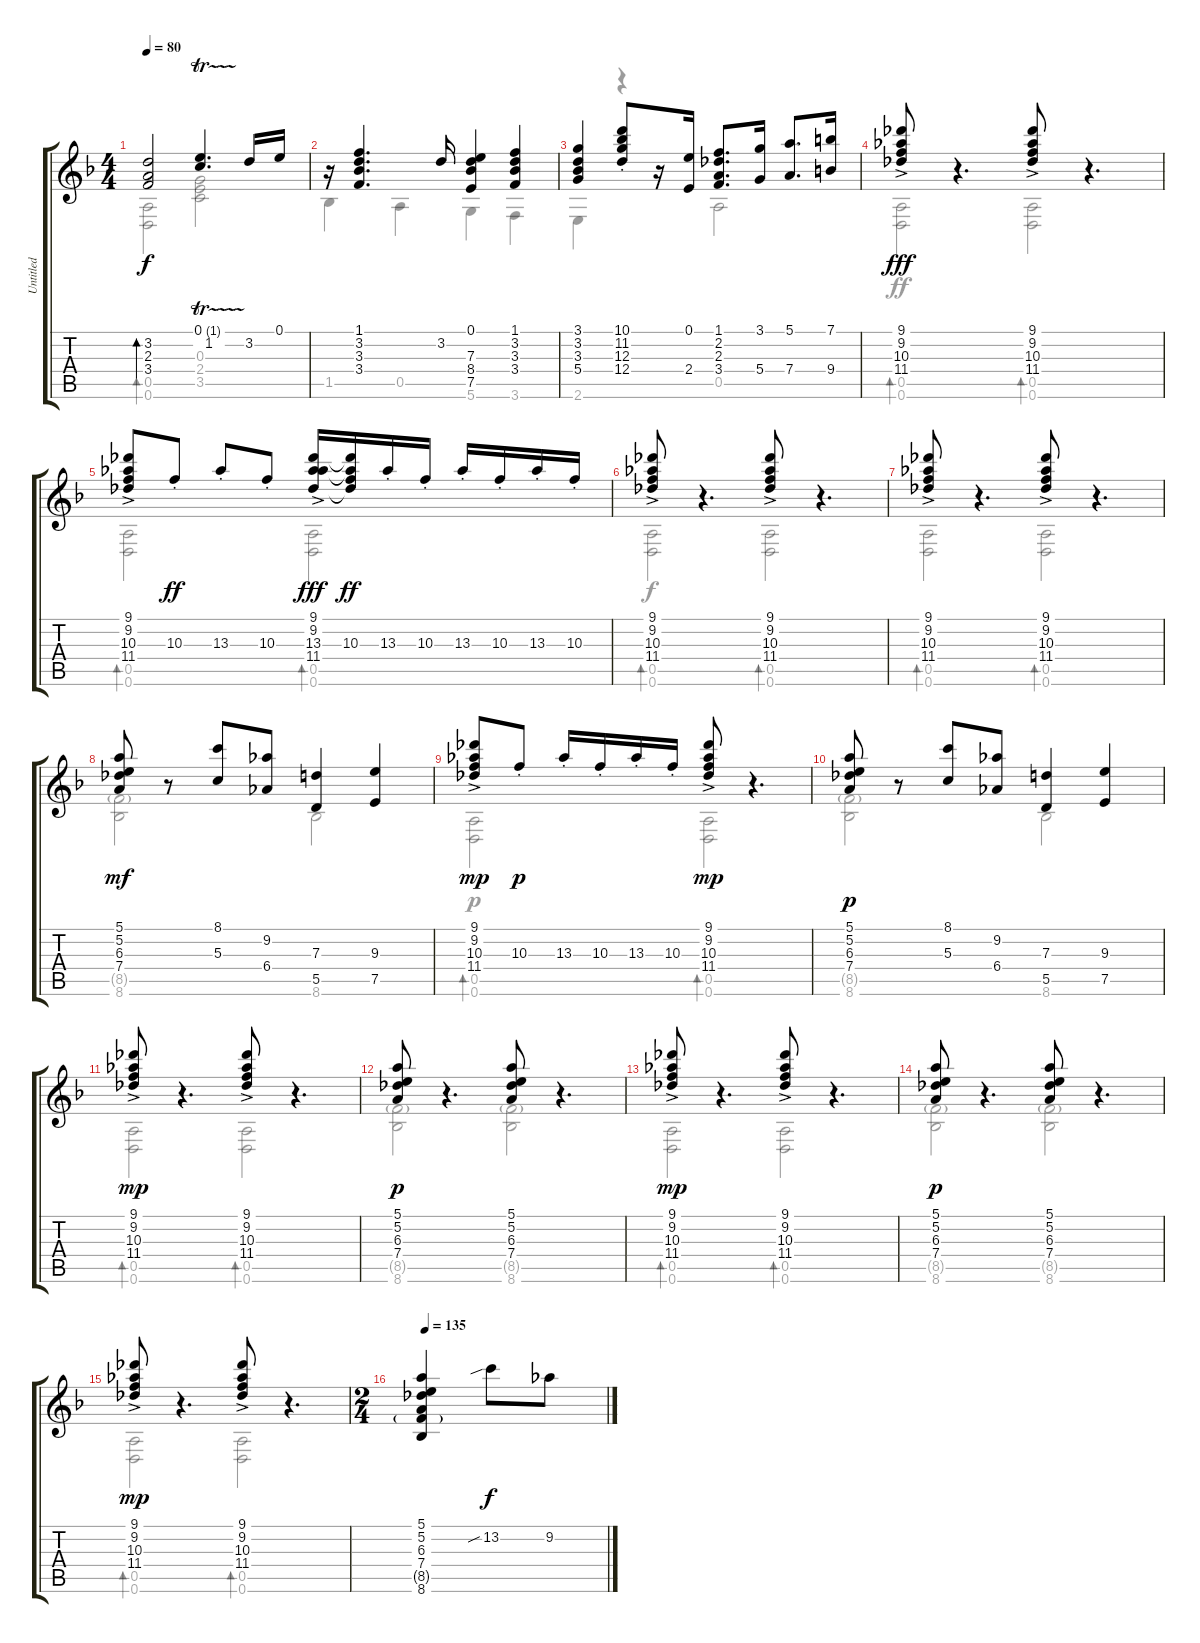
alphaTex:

\track ("Untitled" "Untitled") {instrument acousticguitarsteel}
\staff {score tabs}
\tuning (E4 B3 G3 D3 A2 D2) {hide}
\voice
\ts (4 4)
\tempo 80
\clef g2
\ks f
(3.2 2.3 3.4).2{bd 30 dy f instrument acousticguitarsteel} (0.1{tr (1 32)} 1.2).4{d} 3.2.16 0.1.16 |
r.16 (1.1 3.2 3.3 3.4).4{d} 3.2.16 (0.1 7.3 8.4 7.5).4 (1.1 3.2 3.3 3.4).4 |
(3.1 3.2 3.3 5.4).4 (10.1{st} 11.2{st} 12.3{st} 12.4{st}).8 r.16 (0.1 2.4).16 (1.1 2.2 2.3 3.4).8{d} (3.1 5.4).16 (5.1 7.4).8{d} (7.1 9.4).16 |
(9.1{ac} 9.2{ac} 10.3{ac} 11.4{ac}).8{dy fff} r.4{d} (9.1{ac} 9.2{ac} 10.3{ac} 11.4{ac}).8 r.4{d} |
(9.1{ac} 9.2{ac} 10.3{ac} 11.4{ac}).8 10.3{st}.8{dy ff} 13.3{st}.8 10.3{st}.8 (9.1{ac} 9.2{ac} 13.3{ac} 11.4{ac}).16{dy fff} (9.1{t} 9.2{t} 10.3 11.4{t}).16{dy ff} 13.3{st}.16 10.3{st}.16 13.3{st}.16 10.3{st}.16 13.3{st}.16 10.3{st}.16 |
(9.1{ac} 9.2{ac} 10.3{ac} 11.4{ac}).8 r.4{d} (9.1{ac} 9.2{ac} 10.3{ac} 11.4{ac}).8 r.4{d} |
(9.1{ac} 9.2{ac} 10.3{ac} 11.4{ac}).8 r.4{d} (9.1{ac} 9.2{ac} 10.3{ac} 11.4{ac}).8 r.4{d} |
(5.1 5.2 6.3 7.4).8{dy mf} r.8 (8.1 5.3).8 (9.2 6.4).8 (7.3 5.5).4 (9.3 7.5).4 |
(9.1{ac} 9.2{ac} 10.3{ac} 11.4{ac}).8{dy mp} 10.3{st}.8{dy p} 13.3{st}.16 10.3{st}.16 13.3{st}.16 10.3{st}.16 (9.1{ac} 9.2{ac} 10.3{ac} 11.4{ac}).8{dy mp} r.4{d} |
(5.1 5.2 6.3 7.4).8{dy p} r.8 (8.1 5.3).8 (9.2 6.4).8 (7.3 5.5).4 (9.3 7.5).4 |
(9.1{ac} 9.2{ac} 10.3{ac} 11.4{ac}).8{dy mp} r.4{d} (9.1{ac} 9.2{ac} 10.3{ac} 11.4{ac}).8 r.4{d} |
(5.1 5.2 6.3 7.4).8{dy p} r.4{d} (5.1 5.2 6.3 7.4).8 r.4{d} |
(9.1{ac} 9.2{ac} 10.3{ac} 11.4{ac}).8{dy mp} r.4{d} (9.1{ac} 9.2{ac} 10.3{ac} 11.4{ac}).8 r.4{d} |
(5.1 5.2 6.3 7.4).8{dy p} r.4{d} (5.1 5.2 6.3 7.4).8 r.4{d} |
(9.1{ac} 9.2{ac} 10.3{ac} 11.4{ac}).8{dy mp} r.4{d} (9.1{ac} 9.2{ac} 10.3{ac} 11.4{ac}).8 r.4{d} |
\ts (2 4)
\tempo 135
(5.1 5.2 6.3 7.4 8.5{g} 8.6).4 13.2{sib}.8{dy f} 9.2.8
\voice
\clef g2
\ottava regular
\simile none
\ks f
(0.5 0.6).2{bd 30 dy f} (0.3 2.4 3.5).2 |
1.5.4 0.5.4 5.6.4 3.6.4 |
2.6.4 r.4 0.5.2 |
(0.5 0.6).2{bd 30 dy ff} (0.5 0.6).2{bd 30} |
(0.5 0.6).2{bd 30} (0.5 0.6).2{bd 30} |
(0.5 0.6).2{bd 30 dy f} (0.5 0.6).2{bd 30} |
(0.5 0.6).2{bd 30} (0.5 0.6).2{bd 30} |
(8.5{g} 8.6).2{dy mf} 8.6.2 |
(0.5 0.6).2{bd 30 dy p} (0.5 0.6).2{bd 30} |
(8.5{g} 8.6).2 8.6.2 |
(0.5 0.6).2{bd 30} (0.5 0.6).2{bd 30} |
(8.5{g} 8.6).2 (8.5{g} 8.6).2 |
(0.5 0.6).2{bd 30} (0.5 0.6).2{bd 30} |
(8.5{g} 8.6).2 (8.5{g} 8.6).2 |
(0.5 0.6).2{bd 30} (0.5 0.6).2{bd 30} |
